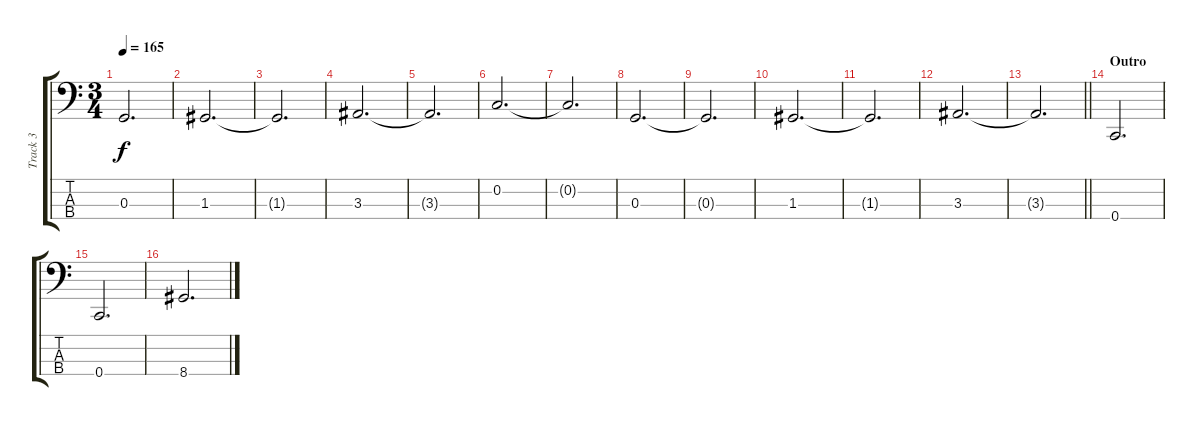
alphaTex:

\track ("Track 3" "Track 3") {instrument electricbasspick}
\staff {score tabs}
\tuning (F2 C2 G1 C1) {hide}
\ts (3 4)
\tempo 165
\clef f4
\ks c
0.3{t}.2{d dy f} |
1.3.2{d} |
1.3{t}.2{d} |
3.3.2{d} |
3.3{t}.2{d} |
0.2.2{d} |
0.2{t}.2{d} |
0.3.2{d} |
0.3{t}.2{d} |
1.3.2{d} |
1.3{t}.2{d} |
3.3.2{d} |
\barLineRight lightlight
3.3{t}.2{d} |
\section ("" "Outro")
0.4.2{d} |
0.4.2{d} |
8.4.2{d}
